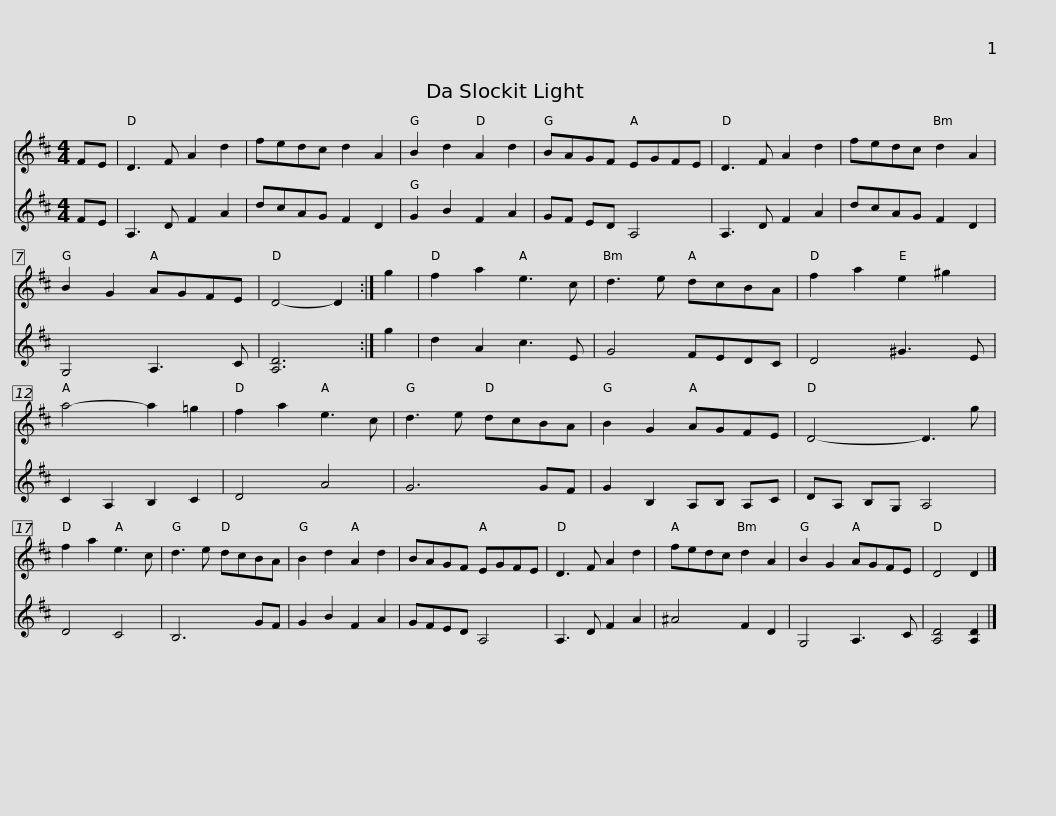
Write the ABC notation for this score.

X:1
%%score 1 2
L:1/8
M:4/4
I:linebreak $
K:D
V:1 treble
V:2 treble
V:1
 FE | D3 F A2 d2 | fedc d2 A2 | B2 d2 A2 d2 | BAGF EGFE | %5
 D3 F A2 d2 | fedc d2 A2 |$ B2 G2 AGFE | D4- D2 :| g2 | %10
 f2 a2 e3 c | d3 e dcBA | f2 a2 e2 ^g2 | a4- a2 =g2 | f2 a2 e3 c |$ %15
 d3 e dcBA | B2 G2 AGFE | D4- D3 g | f2 a2 e3 c | d3 e dcBA | %20
 B2 d2 A2 d2 |$ BAGF EGFE | D3 F A2 d2 | fedc d2 A2 | B2 G2 AGFE | %25
 D4 D2 |] %26
V:2
 FE | A,3 D F2 A2 | dcAG F2 D2 | G2 B2 F2 A2 | GF ED A,4 | %5
 A,3 D F2 A2 | dcAG F2 D2 |$ G,4 A,3 C | [A,D]6 :| g2 | %10
 d2 A2 c3 E | G4 FEDC | D4 ^G3 E | C2 A,2 B,2 C2 | D4 A4 |$ %15
 G6 GF | G2 B,2 A,B, A,C | DA, B,G, A,4 | D4 C4 | B,6 GF | %20
 G2 B2 F2 A2 |$ GFED A,4 | A,3 D F2 A2 | ^A4 F2 D2 | G,4 A,3 C | %25
 [A,D]4 [A,D]2 |] %26
